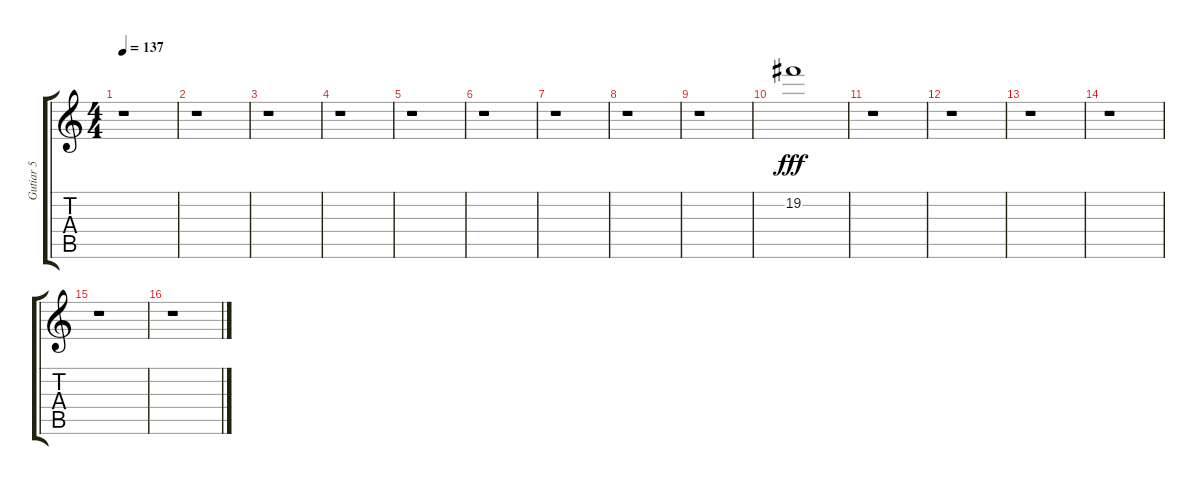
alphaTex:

\track ("Gutiar 5" "Gutiar 5") {instrument distortionguitar}
\staff {score tabs}
\tuning (E4 B3 G3 D3 A2 E2) {hide}
\ts (4 4)
\tempo 137
\clef g2
\ks c
r.1{dy fff} |
r.1 |
r.1 |
r.1 |
r.1 |
r.1 |
r.1 |
r.1 |
r.1 |
19.2.1 |
r.1 |
r.1 |
r.1 |
r.1 |
r.1 |
r.1
